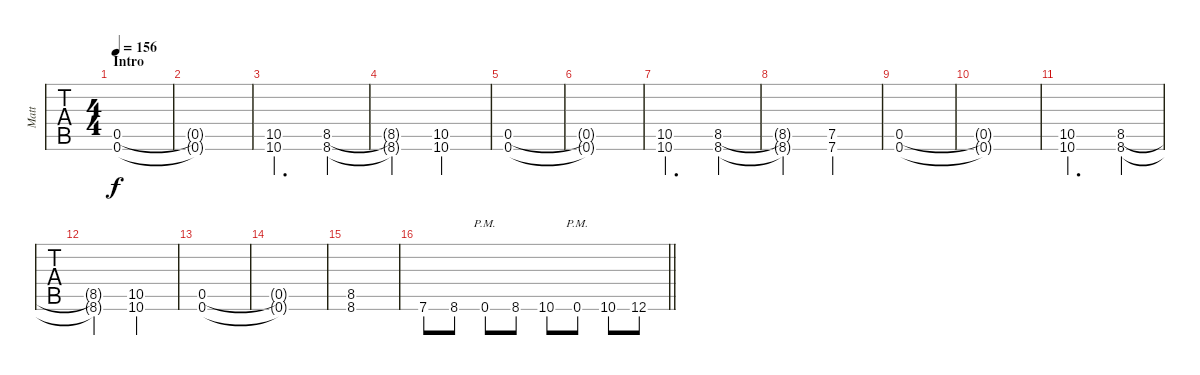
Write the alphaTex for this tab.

\track ("Matt" "Matt") {instrument distortionguitar}
\staff {tabs}
\tuning (Eb4 Bb3 Gb3 Db3 Ab2 Db2) {hide}
\ts (4 4)
\section ("" "Intro")
\tempo 156
\clef g2
\ks c
(0.5 0.6).1{dy f instrument distortionguitar} |
(0.5{t} 0.6{t}).1 |
(10.5 10.6).2{d} (8.5 8.6).4 |
(8.5{t} 8.6{t}).2 (10.5 10.6).2 |
(0.5 0.6).1 |
(0.5{t} 0.6{t}).1 |
(10.5 10.6).2{d} (8.5 8.6).4 |
(8.5{t} 8.6{t}).2 (7.5 7.6).2 |
(0.5 0.6).1 |
(0.5{t} 0.6{t}).1 |
(10.5 10.6).2{d} (8.5 8.6).4 |
(8.5{t} 8.6{t}).2 (10.5 10.6).2 |
(0.5 0.6).1 |
(0.5{t} 0.6{t}).1 |
(8.5 8.6).1 |
\barLineRight lightlight
7.6.8 8.6.8 0.6{pm}.8 8.6.8 10.6.8 0.6{pm}.8 10.6.8 12.6.8
